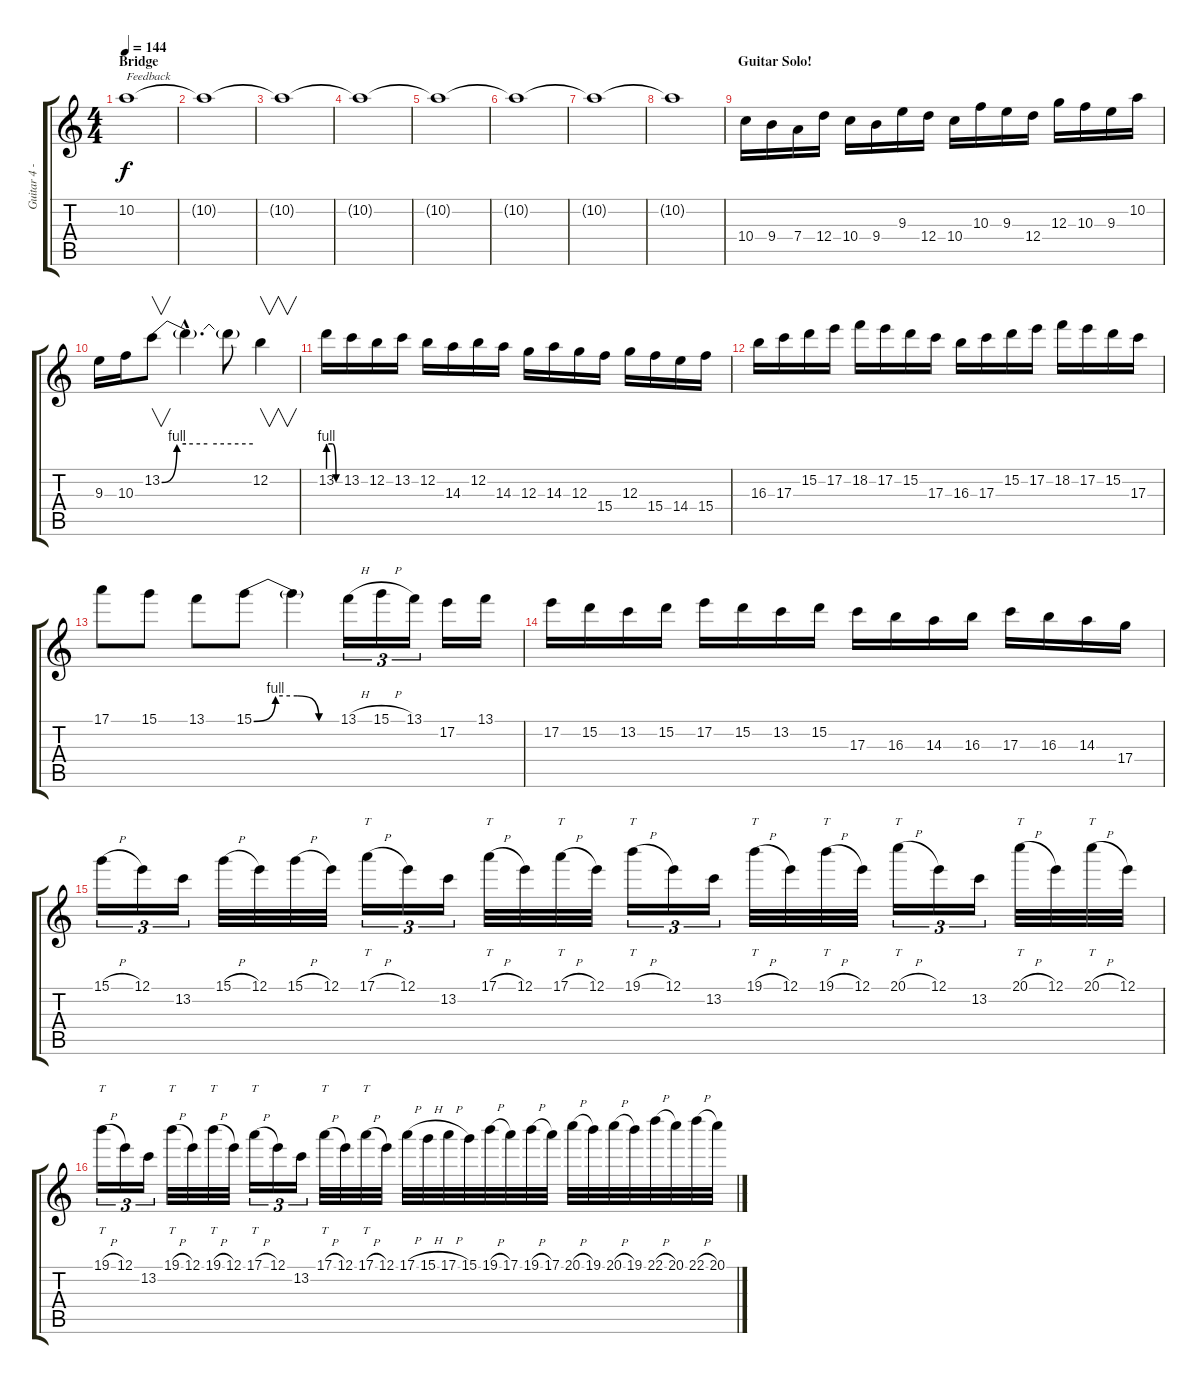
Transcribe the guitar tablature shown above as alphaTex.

\track ("Guitar 4 - Distortion" "Guitar 4 -") {instrument overdrivenguitar}
\staff {score tabs}
\tuning (E4 B3 G3 D3 A2 E2) {hide}
\ts (4 4)
\section ("" "Bridge")
\tempo 144
\clef g2
\ks c
10.2.1{txt "Feedback" dy f} |
10.2{t}.1 |
10.2{t}.1 |
10.2{t}.1 |
10.2{t}.1 |
10.2{t}.1 |
10.2{t}.1 |
10.2{t}.1 |
\section ("" "Guitar Solo!")
10.4.16 9.4.16 7.4.16 12.4.16 10.4.16 9.4.16 9.3.16 12.4.16 10.4.16 10.3.16 9.3.16 12.4.16 12.3.16 10.3.16 9.3.16 10.2.16 |
9.3.16 10.3.16 13.2{be (custom 0 0 10 4 16 4 30 4 60 4)}.8{v} 13.2{hac t}.4{d} 13.2{t}.8 12.2.4{v} |
13.2{be (custom 0 4 20 4 40 0 60 0)}.16 13.2.16 12.2.16 13.2.16 12.2.16 14.3.16 12.2.16 14.3.16 12.3.16 14.3.16 12.3.16 15.4.16 12.3.16 15.4.16 14.4.16 15.4.16 |
16.3.16 17.3.16 15.2.16 17.2.16 18.2.16 17.2.16 15.2.16 17.3.16 16.3.16 17.3.16 15.2.16 17.2.16 18.2.16 17.2.16 15.2.16 17.3.16 |
17.1.8 15.1.8 13.1.8 15.1{be (custom 0 0 15 4 30 4 45 0 60 0)}.8 15.1{t}.4 13.1{h}.16{tu (3 2)} 15.1{h}.16{tu (3 2)} 13.1.16{tu (3 2)} 17.2.16 13.1.16 |
17.2.16 15.2.16 13.2.16 15.2.16 17.2.16 15.2.16 13.2.16 15.2.16 17.3.16 16.3.16 14.3.16 16.3.16 17.3.16 16.3.16 14.3.16 17.4.16 |
15.1{h}.16{tu (3 2)} 12.1.16{tu (3 2)} 13.2.16{tu (3 2)} 15.1{h}.32 12.1.32 15.1{h}.32 12.1.32 17.1{h}.16{tt tu (3 2)} 12.1.16{tu (3 2)} 13.2.16{tu (3 2)} 17.1{h}.32{tt} 12.1.32 17.1{h}.32{tt} 12.1.32 19.1{h}.16{tt tu (3 2)} 12.1.16{tu (3 2)} 13.2.16{tu (3 2)} 19.1{h}.32{tt} 12.1.32 19.1{h}.32{tt} 12.1.32 20.1{h}.16{tt tu (3 2)} 12.1.16{tu (3 2)} 13.2.16{tu (3 2)} 20.1{h}.32{tt} 12.1.32 20.1{h}.32{tt} 12.1.32 |
19.1{h}.16{tt tu (3 2)} 12.1.16{tu (3 2)} 13.2.16{tu (3 2)} 19.1{h}.32{tt} 12.1.32 19.1{h}.32{tt} 12.1.32 17.1{h}.16{tt tu (3 2)} 12.1.16{tu (3 2)} 13.2.16{tu (3 2)} 17.1{h}.32{tt} 12.1.32 17.1{h}.32{tt} 12.1.32 17.1{h}.32 15.1{h}.32 17.1{h}.32 15.1.32 19.1{h}.32 17.1.32 19.1{h}.32 17.1.32 20.1{h}.32 19.1.32 20.1{h}.32 19.1.32 22.1{h}.32 20.1.32 22.1{h}.32 20.1.32
